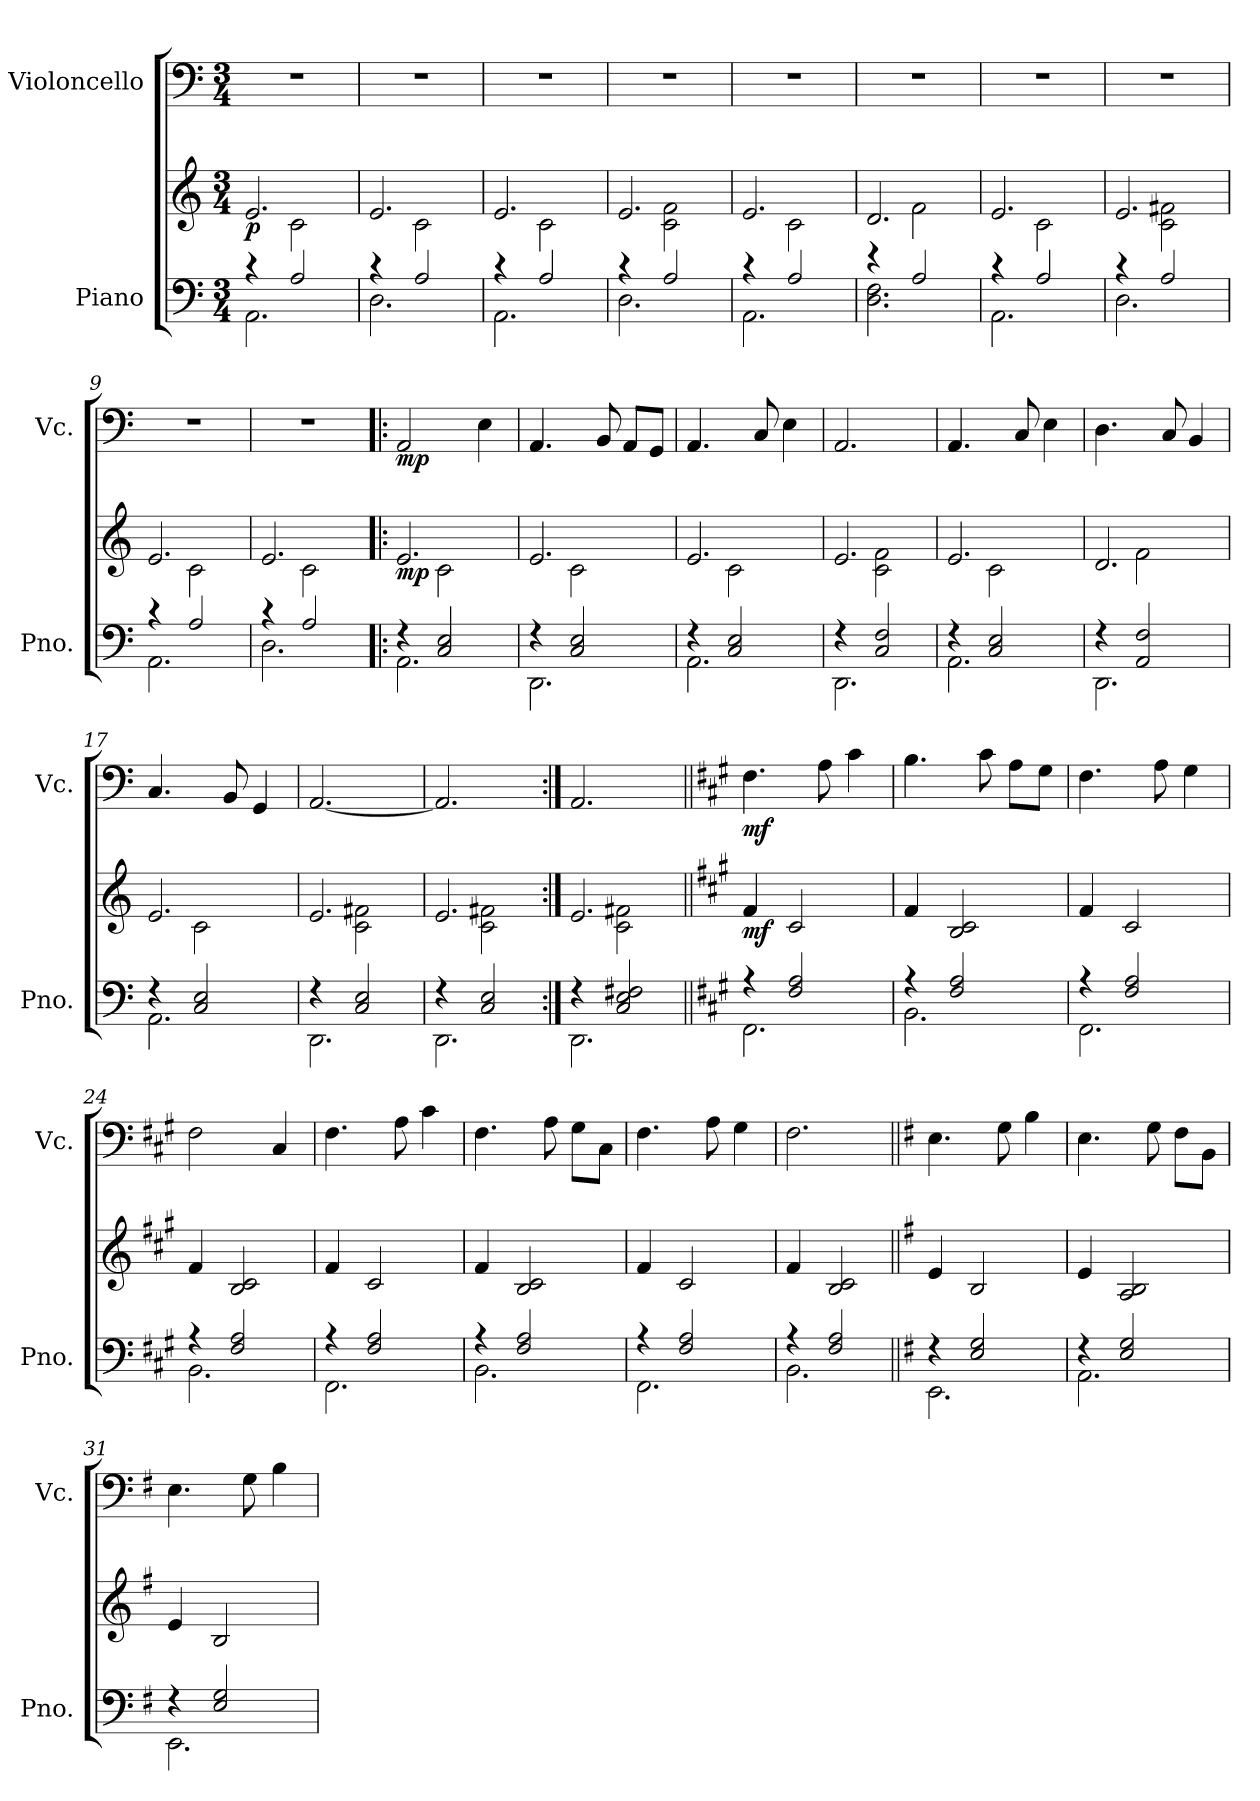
**kern	**kern	**dynam	**kern	**dynam
*part2	*part2	*part2	*part1	*part1
*staff3	*staff2	*staff2/3	*staff1	*staff1
*I"Piano	*	*	*I"Violoncello	*
*I'Pno.	*	*	*I'Vc.	*
*clefF4	*clefG2	*	*clefF4	*
*k[]	*k[]	*	*k[]	*
*M3/4	*M3/4	*	*M3/4	*
*MM68	*MM68	*	*MM68	*
=1	=1	=1	=1	=1
*^	*^	*	*	*
!	!	!	!	!LO:DY:b	!	!
4r	2.AA\	2.e/	4ryy	p	2.r	.
2A/	.	.	2c\	.	.	.
=2	=2	=2	=2	=2	=2	=2
4r	2.D\	2.e/	4ryy	.	2.r	.
2A/	.	.	2c\	.	.	.
=3	=3	=3	=3	=3	=3	=3
4r	2.AA\	2.e/	4ryy	.	2.r	.
2A/	.	.	2c\	.	.	.
=4	=4	=4	=4	=4	=4	=4
4r	2.D\	2.e/	4ryy	.	2.r	.
2A/	.	.	2c\ 2f\	.	.	.
=5	=5	=5	=5	=5	=5	=5
4r	2.AA\	2.e/	4ryy	.	2.r	.
2A/	.	.	2c\	.	.	.
=6	=6	=6	=6	=6	=6	=6
4r	2.D\ 2.F\	2.d/	4ryy	.	2.r	.
2A/	.	.	2f\	.	.	.
=7	=7	=7	=7	=7	=7	=7
4r	2.AA\	2.e/	4ryy	.	2.r	.
2A/	.	.	2c\	.	.	.
=8	=8	=8	=8	=8	=8	=8
4r	2.D\	2.e/	4ryy	.	2.r	.
2A/	.	.	2c\ 2f#X\	.	.	.
=9	=9	=9	=9	=9	=9	=9
4r	2.AA\	2.e/	4ryy	.	2.r	.
2A/	.	.	2c\	.	.	.
!!LO:LB:g=z
=10	=10	=10	=10	=10	=10	=10
4r	2.D\	2.e/	4ryy	.	2.r	.
2A/	.	.	2c\	.	.	.
=11!|:	=11!|:	=11!|:	=11!|:	=11!|:	=11!|:	=11!|:
!	!	!	!	!LO:DY:b	!	!LO:DY:b
4r	2.AA\	2.e/	4ryy	mp	2AA/	mp
2C/ 2E/	.	.	2c\	.	.	.
.	.	.	.	.	4E\	.
=12	=12	=12	=12	=12	=12	=12
4r	2.DD\	2.e/	4ryy	.	4.AA/	.
2C/ 2E/	.	.	2c\	.	.	.
.	.	.	.	.	8BB/	.
.	.	.	.	.	8AA/L	.
.	.	.	.	.	8GG/J	.
=13	=13	=13	=13	=13	=13	=13
4r	2.AA\	2.e/	4ryy	.	4.AA/	.
2C/ 2E/	.	.	2c\	.	.	.
.	.	.	.	.	8C/	.
.	.	.	.	.	4E\	.
=14	=14	=14	=14	=14	=14	=14
4r	2.DD\	2.e/	4ryy	.	2.AA/	.
2C/ 2F/	.	.	2c\ 2f\	.	.	.
=15	=15	=15	=15	=15	=15	=15
4r	2.AA\	2.e/	4ryy	.	4.AA/	.
2C/ 2E/	.	.	2c\	.	.	.
.	.	.	.	.	8C/	.
.	.	.	.	.	4E\	.
=16	=16	=16	=16	=16	=16	=16
4r	2.DD\	2.d/	4ryy	.	4.D\	.
2AA/ 2F/	.	.	2f\	.	.	.
.	.	.	.	.	8C/	.
.	.	.	.	.	4BB/	.
=17	=17	=17	=17	=17	=17	=17
4r	2.AA\	2.e/	4ryy	.	4.C/	.
2C/ 2E/	.	.	2c\	.	.	.
.	.	.	.	.	8BB/	.
.	.	.	.	.	4GG/	.
!!LO:LB:g=z
=18	=18	=18	=18	=18	=18	=18
4r	2.DD\	2.e/	4ryy	.	[2.AA/	.
2C/ 2E/	.	.	2c\ 2f#X\	.	.	.
=19	=19	=19	=19	=19	=19	=19
4r	2.DD\	2.e/	4ryy	.	2.AA/]	.
2C/ 2E/	.	.	2c\ 2f#X\	.	.	.
=20:|!	=20:|!	=20:|!	=20:|!	=20:|!	=20:|!	=20:|!
4r	2.DD\	2.e/	4ryy	.	2.AA/	.
2C/ 2E/ 2F#X/	.	.	2c\ 2f#X\	.	.	.
*	*	*v	*v	*	*	*
=21||	=21||	=21||	=21||	=21||	=21||
*k[f#c#g#]	*	*k[f#c#g#]	*	*k[f#c#g#]	*
*	*	*^	*	*	*
!	!	!	!	!LO:DY:b	!	!LO:DY:b
*	*	*v	*v	*	*	*
4r	2.FF#\	4f#/	mf	4.F#\	mf
2F#/ 2A/	.	2c#/	.	.	.
.	.	.	.	8A\	.
.	.	.	.	4c#\	.
=22	=22	=22	=22	=22	=22
4r	2.BB\	4f#/	.	4.B\	.
2F#/ 2A/	.	2B/ 2c#/	.	.	.
.	.	.	.	8c#\	.
.	.	.	.	8A\L	.
.	.	.	.	8G#\J	.
=23	=23	=23	=23	=23	=23
4r	2.FF#\	4f#/	.	4.F#\	.
2F#/ 2A/	.	2c#/	.	.	.
.	.	.	.	8A\	.
.	.	.	.	4G#\	.
=24	=24	=24	=24	=24	=24
4r	2.BB\	4f#/	.	2F#\	.
2F#/ 2A/	.	2B/ 2c#/	.	.	.
.	.	.	.	4C#/	.
=25	=25	=25	=25	=25	=25
4r	2.FF#\	4f#/	.	4.F#\	.
2F#/ 2A/	.	2c#/	.	.	.
.	.	.	.	8A\	.
.	.	.	.	4c#\	.
!!LO:LB:g=z
=26	=26	=26	=26	=26	=26
4r	2.BB\	4f#/	.	4.F#\	.
2F#/ 2A/	.	2B/ 2c#/	.	.	.
.	.	.	.	8A\	.
.	.	.	.	8G#\L	.
.	.	.	.	8C#\J	.
=27	=27	=27	=27	=27	=27
4r	2.FF#\	4f#/	.	4.F#\	.
2F#/ 2A/	.	2c#/	.	.	.
.	.	.	.	8A\	.
.	.	.	.	4G#\	.
=28	=28	=28	=28	=28	=28
4r	2.BB\	4f#/	.	2.F#\	.
2F#/ 2A/	.	2B/ 2c#/	.	.	.
=29||	=29||	=29||	=29||	=29||	=29||
*k[f#]	*	*k[f#]	*	*k[f#]	*
4r	2.EE\	4e/	.	4.E\	.
2E/ 2G/	.	2B/	.	.	.
.	.	.	.	8G\	.
.	.	.	.	4B\	.
=30	=30	=30	=30	=30	=30
4r	2.AA\	4e/	.	4.E\	.
2E/ 2G/	.	2A/ 2B/	.	.	.
.	.	.	.	8G\	.
.	.	.	.	8F#\L	.
.	.	.	.	8BB\J	.
=31	=31	=31	=31	=31	=31
4r	2.EE\	4e/	.	4.E\	.
2E/ 2G/	.	2B/	.	.	.
.	.	.	.	8G\	.
.	.	.	.	4B\	.
*v	*v	*	*	*	*
=	=	=	=	=
*-	*-	*-	*-	*-
